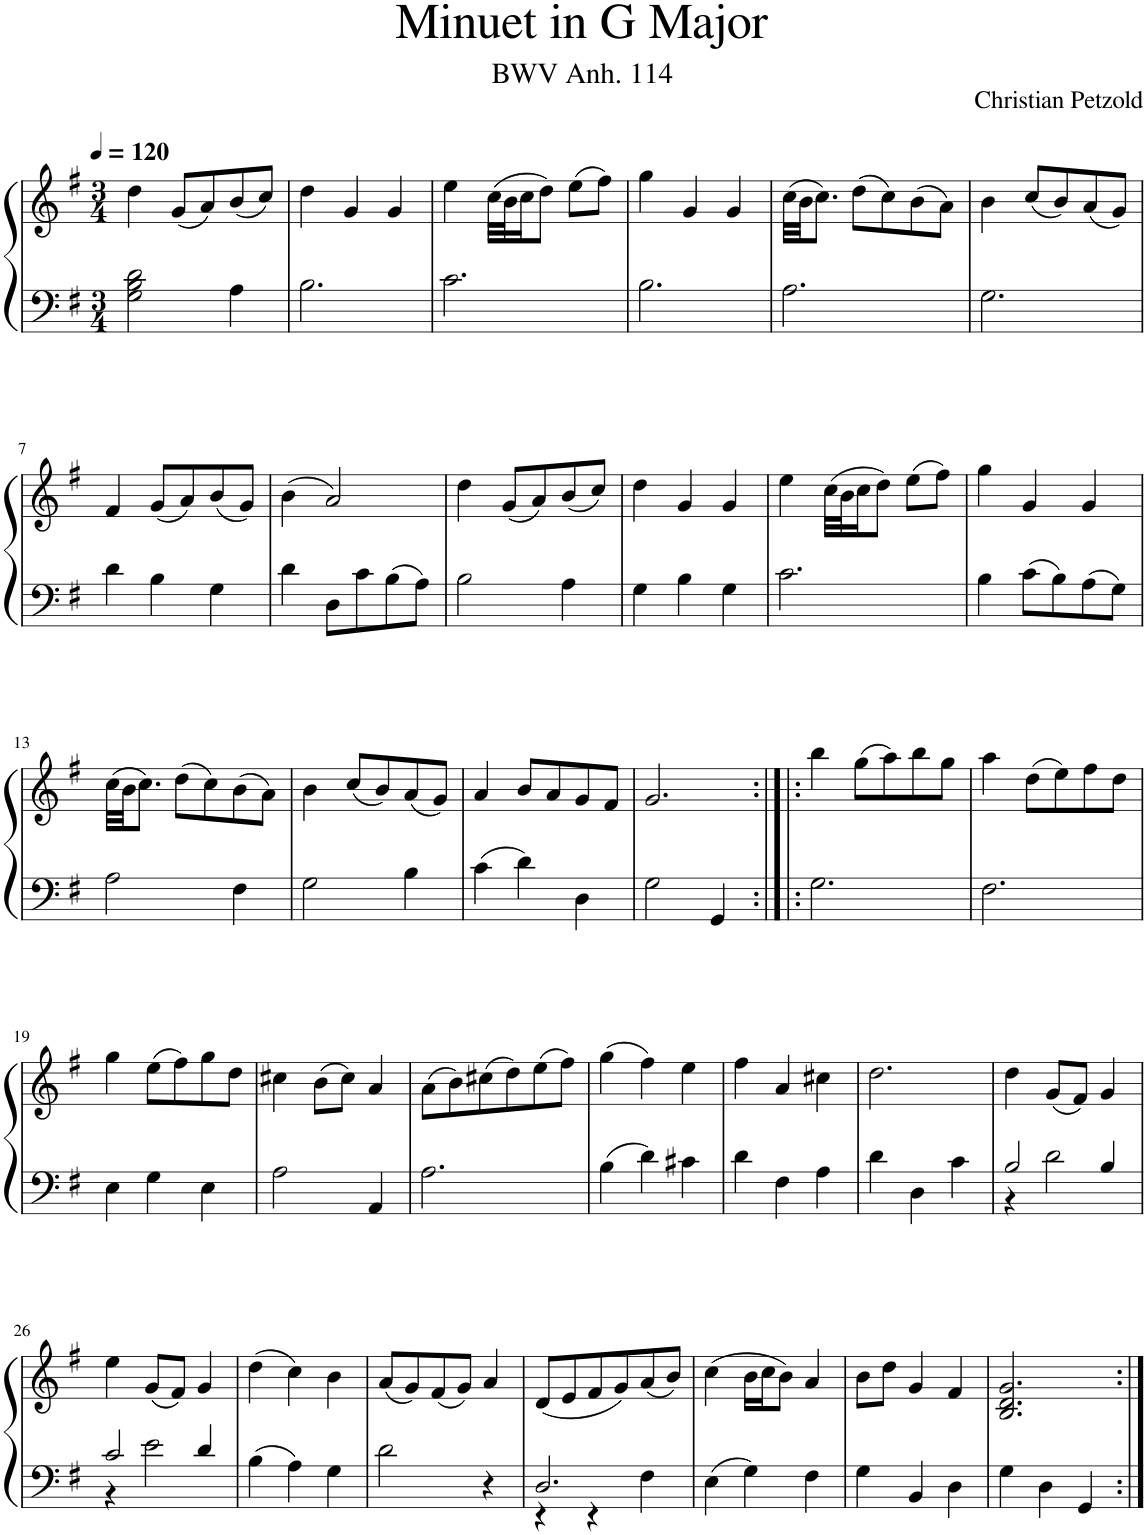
**kern	**kern
*part1	*part1
*staff2	*staff1
*I"Piano	*
*I'Pno.	*
*clefF4	*clefG2
*k[f#]	*k[f#]
*M3/4	*M3/4
*MM120	*MM120
=1	=1
2G\ 2B\ 2d\	4dd\
.	(8g/L
.	8a/)
4A\	(8b/
.	8cc/J)
=2	=2
2.B\	4dd\
.	4g/
.	4g/
=3	=3
2.c\	4ee\
.	(32cc\LLL
.	32b\J
.	16cc\J
.	8dd\J)
.	(8ee\L
.	8ff#\J)
=4	=4
2.B\	4gg\
.	4g/
.	4g/
=5	=5
2.A\	(32cc\LLL
.	32b\JJ
.	8.cc\J)
.	(8dd\L
.	8cc\)
.	(8b\
.	8a\J)
=6	=6
2.G\	4b\
.	(8cc/L
.	8b/)
.	(8a/
.	8g/J)
!!LO:LB:g=z
=7	=7
4d\	4f#/
4B\	(8g/L
.	8a/)
4G\	(8b/
.	8g/J)
=8	=8
4d\	(4b\
8D\L	2a/)
8c\	.
8B\	.
8A\J	.
=9	=9
2B\	4dd\
.	(8g/L
.	8a/)
4A\	(8b/
.	8cc/J)
=10	=10
4G\	4dd\
4B\	4g/
4G\	4g/
=11	=11
2.c\	4ee\
.	(32cc\LLL
.	32b\J
.	16cc\J
.	8dd\J)
.	(8ee\L
.	8ff#\J)
=12	=12
4B\	4gg\
8c\L	4g/
8B\	.
8A\	4g/
8G\J	.
!!LO:LB:g=z
=13	=13
2A\	(32cc\LLL
.	32b\JJ
.	8.cc\J)
.	(8dd\L
.	8cc\)
4F#\	(8b\
.	8a\J)
=14	=14
2G\	4b\
.	(8cc/L
.	8b/)
4B\	(8a/
.	8g/J)
=15	=15
4c\	4a/
4d\	8b/L
.	8a/
4D\	8g/
.	8f#/J
=16	=16
2G\	2.g/
4GG/	.
=17:|!|:	=17:|!|:
2.G\	4bb\
.	(8gg\L
.	8aa\)
.	8bb\
.	8gg\J
=18	=18
2.F#\	4aa\
.	(8dd\L
.	8ee\)
.	8ff#\
.	8dd\J
!!LO:LB:g=z
=19	=19
4E\	4gg\
4G\	(8ee\L
.	8ff#\)
4E\	8gg\
.	8dd\J
=20	=20
2A\	4cc#X\
.	(8b\L
.	8cc#\J)
4AA/	4a/
=21	=21
2.A\	(8a\L
.	8b\)
.	(8cc#X\
.	8dd\)
.	(8ee\
.	8ff#\J)
=22	=22
4B\	(4gg\
4d\	4ff#\)
4c#X\	4ee\
=23	=23
4d\	4ff#\
4F#\	4a/
4A\	4cc#X\
=24	=24
4d\	2.dd\
4D\	.
4c\	.
=25	=25
*^	*
2B/	4r	4dd\
.	2d\	(8g/L
.	.	8f#/J)
4B/	.	4g/
!!LO:LB:g=z
=26	=26	=26
2c/	4r	4ee\
.	2e\	(8g/L
.	.	8f#/J)
4d/	.	4g/
*v	*v	*
=27	=27
4B\	(4dd\
4A\	4cc\)
4G\	4b\
=28	=28
2d\	(8a/L
.	8g/)
.	(8f#/
.	8g/J)
4r	4a/
=29	=29
*^	*
2.D/	4r	(8d/L
.	.	8e/
.	4r	8f#/
.	.	8g/)
.	4F#\	(8a/
.	.	8b/J)
*v	*v	*
=30	=30
4E\	(4cc\
4G\	16b\LL
.	16cc\J
.	8b\J)
4F#\	4a/
=31	=31
4G\	8b\L
.	8dd\J
4BB/	4g/
4D\	4f#/
=32	=32
4G\	2.B/ 2.d/ 2.g/
4D\	.
4GG/	.
=:|!	=:|!
*-	*-
